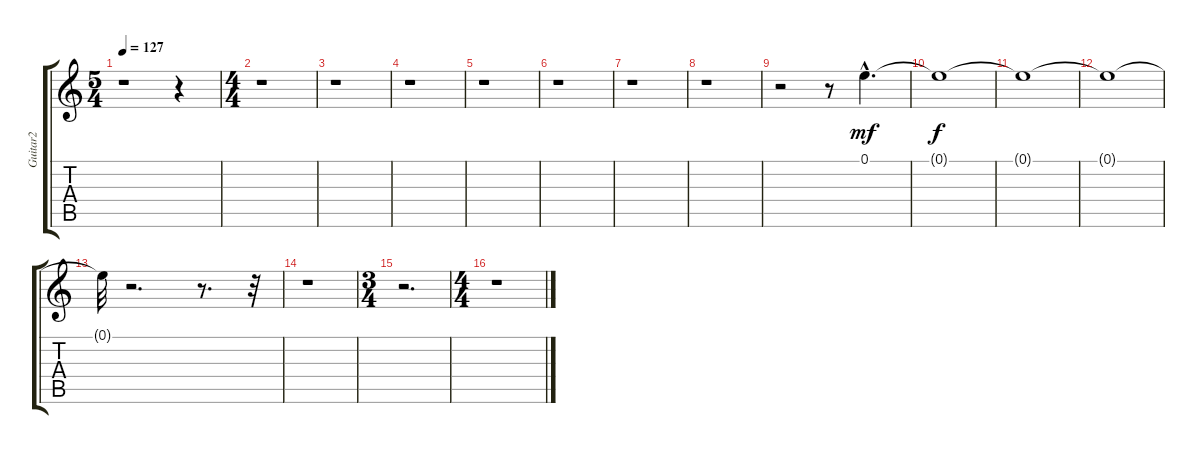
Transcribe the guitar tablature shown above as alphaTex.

\track ("Guitar2" "Guitar2") {instrument distortionguitar}
\staff {score tabs}
\tuning (E4 B3 G3 D3 A2 E2) {hide}
\ts (5 4)
\tempo 127
\clef g2
\ks c
r.1{dy p} r.4 |
\ts (4 4)
r.1 |
r.1 |
r.1 |
r.1 |
r.1 |
r.1 |
r.1 |
r.2 r.8 0.1{hac}.4{d dy mf volume 12} |
0.1{t}.1{dy f} |
0.1{t}.1 |
0.1{t}.1 |
0.1{t}.32 r.2{d} r.8{d} r.32 |
r.1 |
\ts (3 4)
r.2{d} |
\ts (4 4)
r.1
